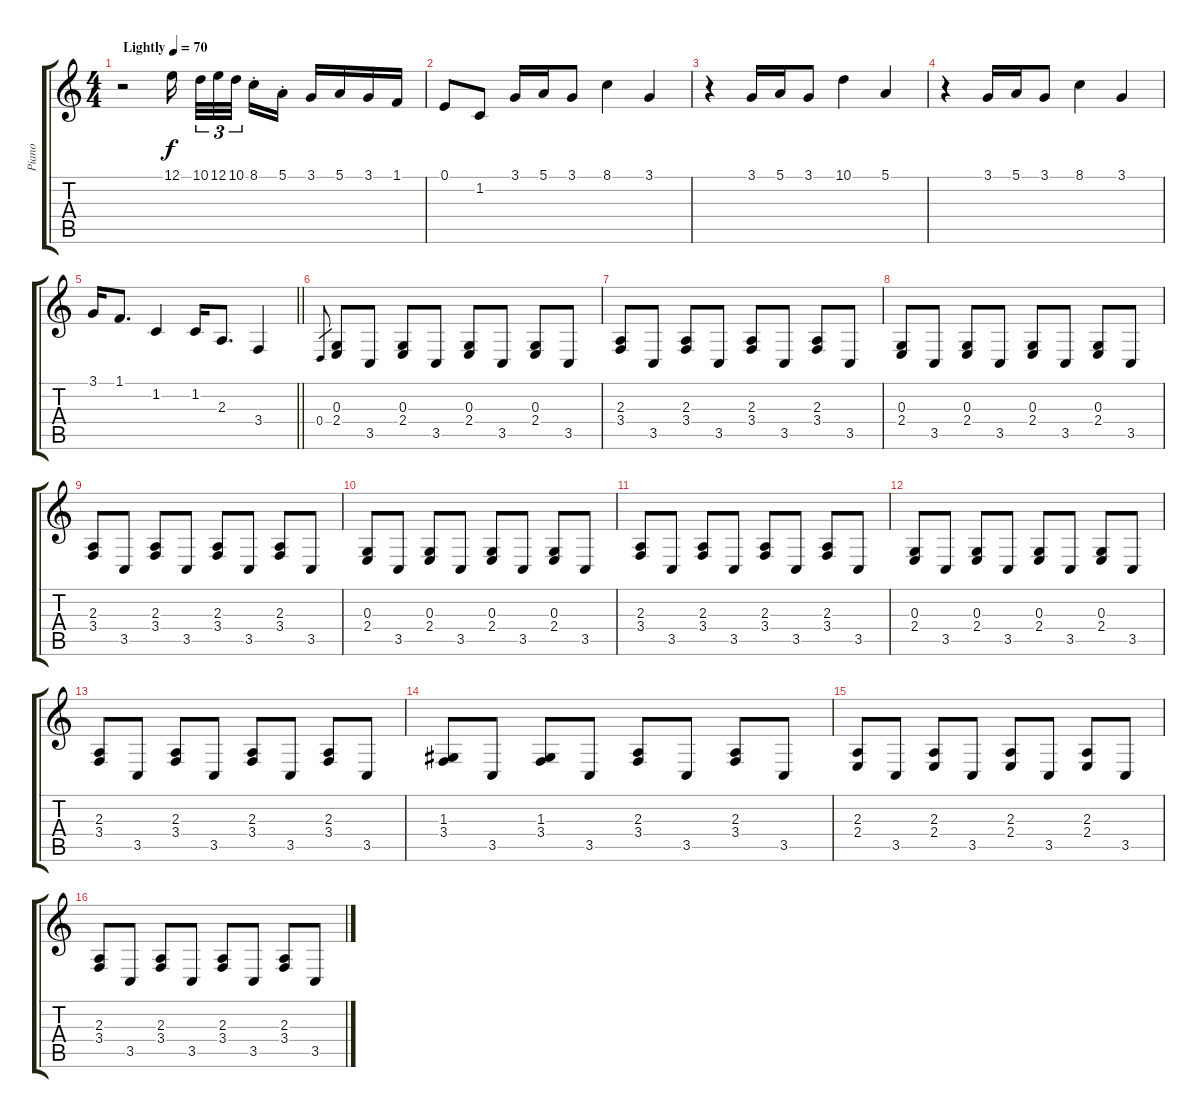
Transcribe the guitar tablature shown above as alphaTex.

\track ("Piano" "Piano") {instrument acousticgrandpiano}
\staff {score tabs}
\tuning (E4 B3 G3 D3 A2 E2) {hide}
\ts (4 4)
\tempo (70 "Lightly")
\clef g2
\ks c
r.2{dy f instrument acousticgrandpiano} 12.1.16{beam splitsecondary} 10.1.32{tu (3 2)} 12.1.32{tu (3 2)} 10.1.32{tu (3 2) beam splitsecondary} 8.1{st}.16 5.1{st}.16 3.1.16 5.1.16 3.1.16 1.1.16 |
0.1.8 1.2.8 3.1.16 5.1.16 3.1.8 8.1.4 3.1.4 |
r.4 3.1.16 5.1.16 3.1.8 10.1.4 5.1.4 |
r.4 3.1.16 5.1.16 3.1.8 8.1.4 3.1.4 |
\barLineRight lightlight
3.1.16 1.1.8{d} 1.2.4 1.2.16 2.3.8{d} 3.4.4 |
0.4.8{gr} (0.3 2.4).8 3.5.8 (0.3 2.4).8 3.5.8 (0.3 2.4).8 3.5.8 (0.3 2.4).8 3.5.8 |
(2.3 3.4).8 3.5.8 (2.3 3.4).8 3.5.8 (2.3 3.4).8 3.5.8 (2.3 3.4).8 3.5.8 |
(0.3 2.4).8 3.5.8 (0.3 2.4).8 3.5.8 (0.3 2.4).8 3.5.8 (0.3 2.4).8 3.5.8 |
(2.3 3.4).8 3.5.8 (2.3 3.4).8 3.5.8 (2.3 3.4).8 3.5.8 (2.3 3.4).8 3.5.8 |
(0.3 2.4).8 3.5.8 (0.3 2.4).8 3.5.8 (0.3 2.4).8 3.5.8 (0.3 2.4).8 3.5.8 |
(2.3 3.4).8 3.5.8 (2.3 3.4).8 3.5.8 (2.3 3.4).8 3.5.8 (2.3 3.4).8 3.5.8 |
(0.3 2.4).8 3.5.8 (0.3 2.4).8 3.5.8 (0.3 2.4).8 3.5.8 (0.3 2.4).8 3.5.8 |
(2.3 3.4).8 3.5.8 (2.3 3.4).8 3.5.8 (2.3 3.4).8 3.5.8 (2.3 3.4).8 3.5.8 |
(1.3 3.4).8 3.5.8 (1.3 3.4).8 3.5.8 (2.3 3.4).8 3.5.8 (2.3 3.4).8 3.5.8 |
(2.3 2.4).8 3.5.8 (2.3 2.4).8 3.5.8 (2.3 2.4).8 3.5.8 (2.3 2.4).8 3.5.8 |
(2.3 3.4).8 3.5.8 (2.3 3.4).8 3.5.8 (2.3 3.4).8 3.5.8 (2.3 3.4).8 3.5.8
